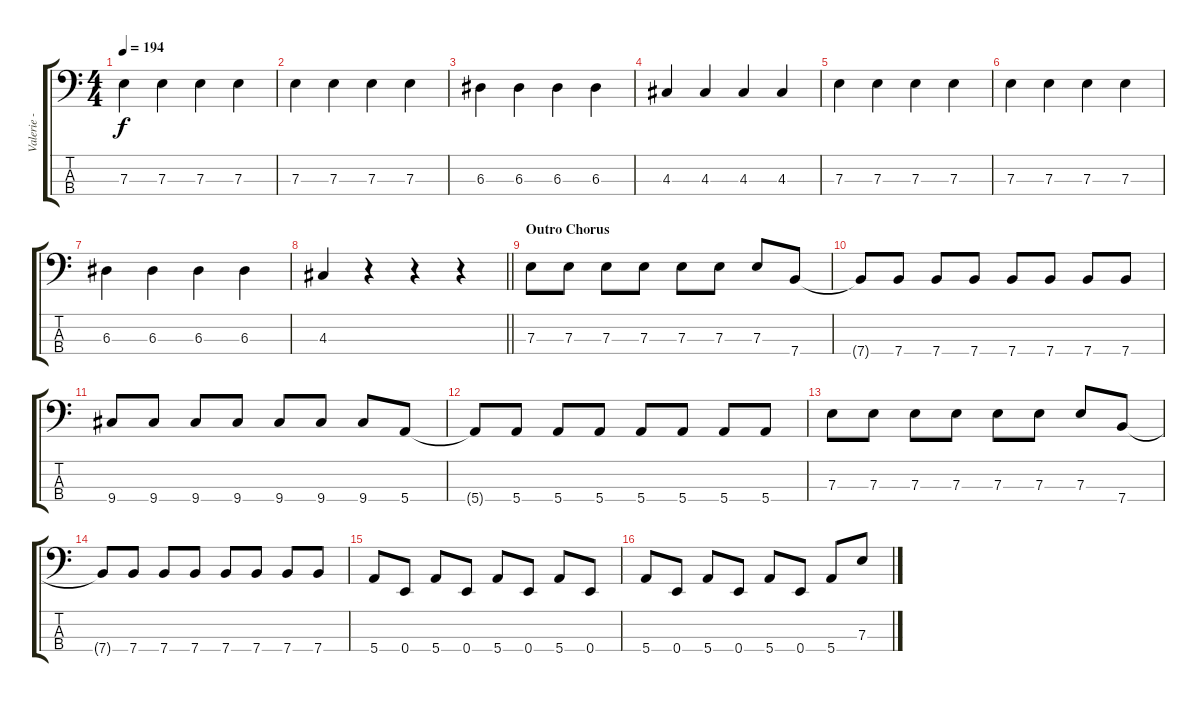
\track ("Valerie - Bass" "Valerie - ") {instrument electricbassfinger}
\staff {score tabs}
\tuning (G2 D2 A1 E1) {hide}
\ts (4 4)
\tempo 194
\clef f4
\ks c
7.3.4{dy f} 7.3.4 7.3.4 7.3.4 |
7.3.4 7.3.4 7.3.4 7.3.4 |
6.3.4 6.3.4 6.3.4 6.3.4 |
4.3.4 4.3.4 4.3.4 4.3.4 |
7.3.4 7.3.4 7.3.4 7.3.4 |
7.3.4 7.3.4 7.3.4 7.3.4 |
6.3.4 6.3.4 6.3.4 6.3.4 |
\barLineRight lightlight
4.3.4 r.4 r.4 r.4 |
\section ("" "Outro Chorus")
7.3.8 7.3.8 7.3.8 7.3.8 7.3.8 7.3.8 7.3.8 7.4.8 |
7.4{t}.8 7.4.8 7.4.8 7.4.8 7.4.8 7.4.8 7.4.8 7.4.8 |
9.4.8 9.4.8 9.4.8 9.4.8 9.4.8 9.4.8 9.4.8 5.4.8 |
5.4{t}.8 5.4.8 5.4.8 5.4.8 5.4.8 5.4.8 5.4.8 5.4.8 |
7.3.8 7.3.8 7.3.8 7.3.8 7.3.8 7.3.8 7.3.8 7.4.8 |
7.4{t}.8 7.4.8 7.4.8 7.4.8 7.4.8 7.4.8 7.4.8 7.4.8 |
5.4.8 0.4.8 5.4.8 0.4.8 5.4.8 0.4.8 5.4.8 0.4.8 |
5.4.8 0.4.8 5.4.8 0.4.8 5.4.8 0.4.8 5.4.8 7.3.8
